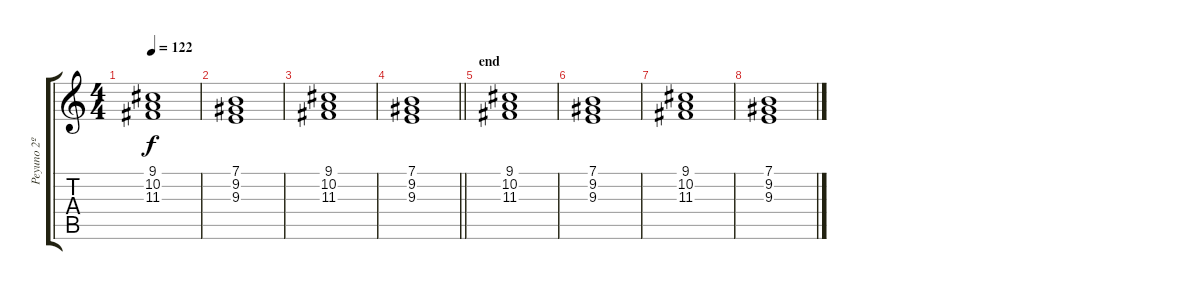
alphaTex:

\track ("Peyuno 2º" "Peyuno 2º") {instrument choiraahs}
\staff {score tabs}
\tuning (E4 B3 G3 D3 A2 E2) {hide}
\ts (4 4)
\tempo 122
\clef g2
\ks c
(9.1 10.2 11.3).1{dy f} |
(7.1 9.2 9.3).1 |
(9.1 10.2 11.3).1 |
\barLineRight lightlight
(7.1 9.2 9.3).1 |
\section ("" "end")
(9.1 10.2 11.3).1 |
(7.1 9.2 9.3).1 |
(9.1 10.2 11.3).1 |
(7.1 9.2 9.3).1
